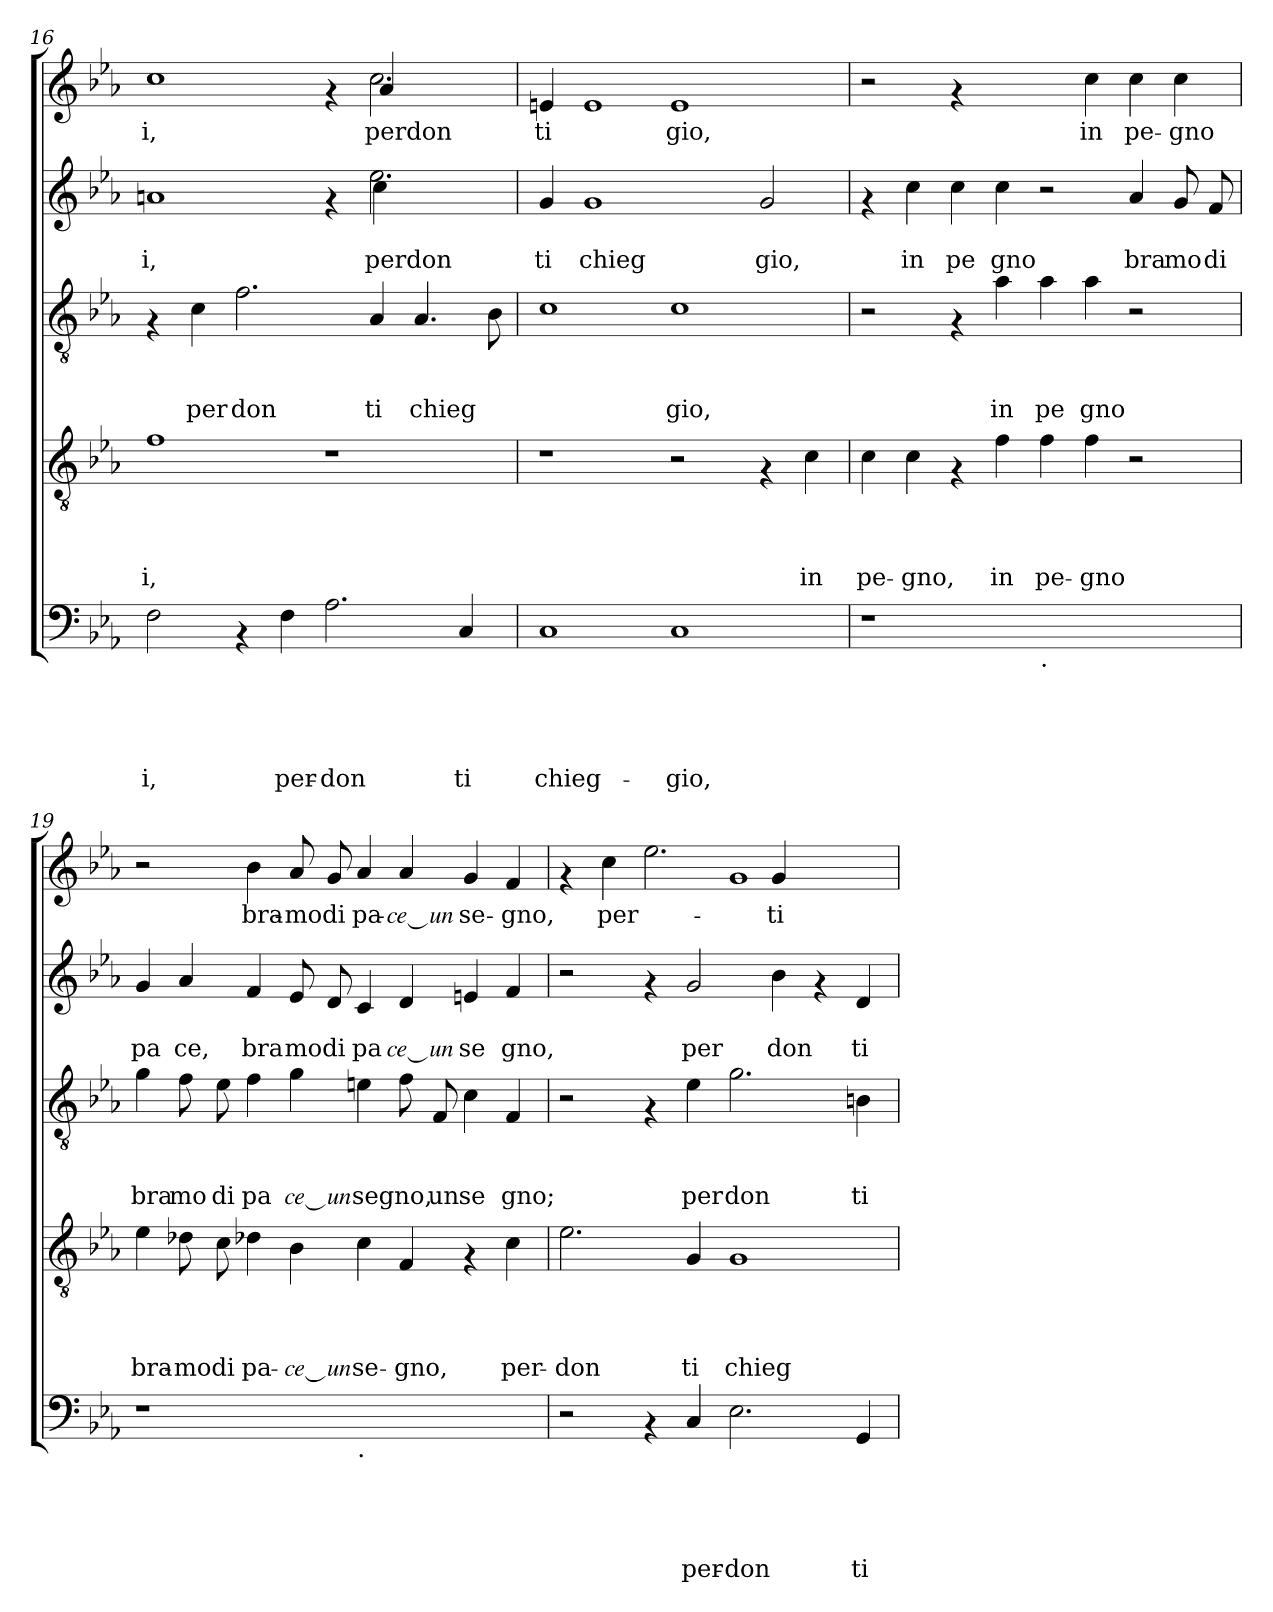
**kern	**text	**text	**text	**text	**text	**kern	**text	**text	**text	**text	**kern	**text	**text	**text	**kern	**text	**text	**kern	**text
*part5	*part5	*part5	*part5	*part5	*part5	*part4	*part4	*part4	*part4	*part4	*part3	*part3	*part3	*part3	*part2	*part2	*part2	*part1	*part1
*staff5	*staff5	*staff5	*staff5	*staff5	*staff5	*staff4	*staff4	*staff4	*staff4	*staff4	*staff3	*staff3	*staff3	*staff3	*staff2	*staff2	*staff2	*staff1	*staff1
*clefF4	*	*	*	*	*	*clefGv2	*	*	*	*	*clefGv2	*	*	*	*clefG2	*	*	*clefG2	*
*k[b-e-a-]	*	*	*	*	*	*k[b-e-a-]	*	*	*	*	*k[b-e-a-]	*	*	*	*k[b-e-a-]	*	*	*k[b-e-a-]	*
*E-:	*	*	*	*	*	*E-:	*	*	*	*	*E-:	*	*	*	*E-:	*	*	*E-:	*
=16	=16	=16	=16	=16	=16	=16	=16	=16	=16	=16	=16	=16	=16	=16	=16	=16	=16	=16	=16
!	!	!	!	!	!LO:LY:b	!	!	!	!	!LO:LY:b	!	!	!	!	!	!	!LO:LY:b	!	!LO:LY:b
*	*	*	*	*	*	*	*	*	*	*	*	*	*	*	*^	*	*	*^	*
2F\	.	.	.	.	-i,	1f	.	.	.	-i,	4rF	.	.	.	1an	1ryy	.	i,	1cc	1ryy	i,
!	!	!	!	!	!	!	!	!	!	!	!	!	!	!LO:LY:b	!	!	!	!	!	!	!
.	.	.	.	.	.	.	.	.	.	.	4c\	.	.	per	.	.	.	.	.	.	.
!	!	!	!	!	!	!	!	!	!	!	!	!	!	!LO:LY:b	!	!	!	!	!	!	!
4rAA	.	.	.	.	.	.	.	.	.	.	2.f\	.	.	don	.	.	.	.	.	.	.
!	!	!	!	!	!LO:LY:b	!	!	!	!	!	!	!	!	!	!	!	!	!	!	!	!
4F\	.	.	.	.	per-	.	.	.	.	.	.	.	.	.	.	.	.	.	.	.	.
!	!	!	!	!	!LO:LY:b	!	!	!	!	!	!	!	!	!	!	!	!	!	!	!	!
2.A-\	.	.	.	.	-don	1r	.	.	.	.	.	.	.	.	4rf	4ryy	.	.	4rf	4ryy	.
!	!	!	!	!	!	!	!	!	!	!	!	!	!	!LO:LY:b	!	!	!	!LO:LY:b	!	!	!LO:LY:b
.	.	.	.	.	.	.	.	.	.	.	4A-/	.	.	ti	2.ee-\	4cc\	.	perdon	2.cc\	4a-/	perdon
!	!	!	!	!	!	!	!	!	!	!	!	!	!	!LO:LY:b	!	!	!	!	!	!	!
.	.	.	.	.	.	.	.	.	.	.	4.A-/	.	.	chieg	.	2ryy	.	.	.	2ryy	.
!	!	!	!	!	!LO:LY:b	!	!	!	!	!	!	!	!	!	!	!	!	!	!	!	!
4C/	.	.	.	.	ti	.	.	.	.	.	.	.	.	.	.	.	.	.	.	.	.
.	.	.	.	.	.	.	.	.	.	.	8B-\	.	.	.	.	.	.	.	.	.	.
*	*	*	*	*	*	*	*	*	*	*	*	*	*	*	*v	*v	*	*	*	*	*
=17	=17	=17	=17	=17	=17	=17	=17	=17	=17	=17	=17	=17	=17	=17	=17	=17	=17	=17	=17	=17
!	!	!	!	!	!LO:LY:b	!	!	!	!	!	!	!	!	!	!	!	!LO:LY:b	!	!	!LO:LY:b
1C	.	.	.	.	chieg-	1r	.	.	.	.	1c	.	.	.	4g/	.	ti	4en/	1ryy	ti
!	!	!	!	!	!	!	!	!	!	!	!	!	!	!	!	!	!LO:LY:b	!	!	!
.	.	.	.	.	.	.	.	.	.	.	.	.	.	.	1g	.	chieg	1e	.	.
!	!	!	!	!	!LO:LY:b	!	!	!	!	!	!	!	!	!LO:LY:b	!	!	!	!	!	!LO:LY:b
1C	.	.	.	.	-gio,	2r	.	.	.	.	1c	.	.	gio,	.	.	.	.	1e	gio,
.	.	.	.	.	.	.	.	.	.	.	.	.	.	.	4ryy	.	.	2.ryy	.	.
!	!	!	!	!	!	!	!	!	!	!	!	!	!	!	!	!	!LO:LY:b	!	!	!
.	.	.	.	.	.	4rF	.	.	.	.	.	.	.	.	2g/	.	gio,	.	.	.
!	!	!	!	!	!	!	!	!	!	!LO:LY:b	!	!	!	!	!	!	!	!	!	!
.	.	.	.	.	.	4c\	.	.	.	in	.	.	.	.	.	.	.	.	.	.
*	*	*	*	*	*	*	*	*	*	*	*	*	*	*	*	*	*	*v	*v	*
!!LO:LB:g=z
=18	=18	=18	=18	=18	=18	=18	=18	=18	=18	=18	=18	=18	=18	=18	=18	=18	=18	=18	=18
!	!	!	!	!	!	!	!	!	!	!LO:LY:b	!	!	!	!	!	!	!	!	!
1r	.	.	.	.	.	4c\	.	.	.	pe-	2r	.	.	.	4rf	.	.	2r	.
!	!	!	!	!	!	!	!	!	!	!LO:LY:b	!	!	!	!	!	!	!LO:LY:b	!	!
.	.	.	.	.	.	4c\	.	.	.	-gno,	.	.	.	.	4cc\	.	in	.	.
!	!	!	!	!	!	!	!	!	!	!	!	!	!	!	!	!	!LO:LY:b	!	!
.	.	.	.	.	.	4rF	.	.	.	.	4rF	.	.	.	4cc\	.	pe	4rf	.
!	!	!	!	!	!	!	!	!	!	!LO:LY:b	!	!	!	!LO:LY:b	!	!	!LO:LY:b	!	!
.	.	.	.	.	.	4f\	.	.	.	in	4a-\	.	.	in	4cc\	.	gno	2ryy	.
!LO:TX:b:t=.	!	!	!	!	!	!	!	!	!	!	!	!	!	!	!	!	!	!	!
!	!	!	!	!	!	!	!	!	!	!LO:LY:b	!	!	!	!LO:LY:b	!	!	!	!	!
1ryy	.	.	.	.	.	4f\	.	.	.	pe-	4a-\	.	.	pe	2r	.	.	.	.
!	!	!	!	!	!	!	!	!	!	!LO:LY:b	!	!	!	!LO:LY:b	!	!	!	!	!LO:LY:b
.	.	.	.	.	.	4f\	.	.	.	-gno	4a-\	.	.	gno	.	.	.	4cc\	in
!	!	!	!	!	!	!	!	!	!	!	!	!	!	!	!	!	!LO:LY:b	!	!LO:LY:b
.	.	.	.	.	.	2r	.	.	.	.	2r	.	.	.	4a-/	.	bra	4cc\	pe-
!	!	!	!	!	!	!	!	!	!	!	!	!	!	!	!	!	!LO:LY:b	!	!LO:LY:b
.	.	.	.	.	.	.	.	.	.	.	.	.	.	.	8g/	.	mo	4cc\	-gno
!	!	!	!	!	!	!	!	!	!	!	!	!	!	!	!	!	!LO:LY:b	!	!
.	.	.	.	.	.	.	.	.	.	.	.	.	.	.	8f/	.	di	.	.
=19	=19	=19	=19	=19	=19	=19	=19	=19	=19	=19	=19	=19	=19	=19	=19	=19	=19	=19	=19
!	!	!	!	!	!	!	!	!	!	!LO:LY:b	!	!	!	!LO:LY:b	!	!	!LO:LY:b	!	!
1r	.	.	.	.	.	4e-\	.	.	.	bra-	4g\	.	.	bra	4g/	.	pa	2r	.
!	!	!	!	!	!	!	!	!	!	!LO:LY:b	!	!	!	!LO:LY:b	!	!	!LO:LY:b	!	!
.	.	.	.	.	.	8d-X\	.	.	.	-mo	8f\	.	.	mo	4a-/	.	ce,	.	.
!	!	!	!	!	!	!	!	!	!	!LO:LY:b	!	!	!	!LO:LY:b	!	!	!	!	!
.	.	.	.	.	.	8c\	.	.	.	di	8e-\	.	.	di	.	.	.	.	.
!	!	!	!	!	!	!	!	!	!	!LO:LY:b	!	!	!	!LO:LY:b	!	!	!LO:LY:b	!	!LO:LY:b
.	.	.	.	.	.	4d-X\	.	.	.	pa-	4f\	.	.	pa	4f/	.	bra	4b-\	bra-
!	!	!	!	!	!	!	!	!	!	!LO:LY:b	!	!	!	!LO:LY:b	!	!	!LO:LY:b	!	!LO:LY:b
.	.	.	.	.	.	4B-\	.	.	.	-ce‿un	4g\	.	.	ce‿un	8e-/	.	mo	8a-/	-mo
!	!	!	!	!	!	!	!	!	!	!	!	!	!	!	!	!	!LO:LY:b	!	!LO:LY:b
.	.	.	.	.	.	.	.	.	.	.	.	.	.	.	8d/	.	di	8g/	di
!LO:TX:b:t=.	!	!	!	!	!	!	!	!	!	!	!	!	!	!	!	!	!	!	!
!	!	!	!	!	!	!	!	!	!	!LO:LY:b	!	!	!	!LO:LY:b	!	!	!LO:LY:b	!	!LO:LY:b
1ryy	.	.	.	.	.	4c\	.	.	.	se-	4en\	.	.	se	4c/	.	pa	4a-/	pa-
!	!	!	!	!	!	!	!	!	!	!LO:LY:b	!	!	!	!LO:LY:b	!	!	!LO:LY:b	!	!LO:LY:b
.	.	.	.	.	.	4F/	.	.	.	-gno,	8f\	.	.	gno,	4d/	.	ce‿un	4a-/	-ce‿un
!	!	!	!	!	!	!	!	!	!	!	!	!	!	!LO:LY:b	!	!	!	!	!
.	.	.	.	.	.	.	.	.	.	.	8F/	.	.	un	.	.	.	.	.
!	!	!	!	!	!	!	!	!	!	!	!	!	!	!LO:LY:b	!	!	!LO:LY:b	!	!LO:LY:b
.	.	.	.	.	.	4rF	.	.	.	.	4c\	.	.	se	4en/	.	se	4g/	se-
!	!	!	!	!	!	!	!	!	!	!LO:LY:b	!	!	!	!LO:LY:b	!	!	!LO:LY:b	!	!LO:LY:b
.	.	.	.	.	.	4c\	.	.	.	per-	4F/	.	.	gno;	4f/	.	gno,	4f/	-gno,
!!LO:PB:g=z
=20	=20	=20	=20	=20	=20	=20	=20	=20	=20	=20	=20	=20	=20	=20	=20	=20	=20	=20	=20
!	!	!	!	!	!	!	!	!	!	!LO:LY:b	!	!	!	!	!	!	!	!	!
*	*	*	*	*	*	*	*	*	*	*	*	*	*	*	*	*	*	*^	*
2r	.	.	.	.	.	2.e-\	.	.	.	-don	2r	.	.	.	2r	.	.	4rf	1ryy	.
!	!	!	!	!	!	!	!	!	!	!	!	!	!	!	!	!	!	!	!	!LO:LY:b
.	.	.	.	.	.	.	.	.	.	.	.	.	.	.	.	.	.	4cc\	.	per-
4rAA	.	.	.	.	.	.	.	.	.	.	4rF	.	.	.	4rf	.	.	2.ee-\	.	.
!	!	!	!	!	!LO:LY:b	!	!	!	!	!LO:LY:b	!	!	!	!LO:LY:b	!	!	!LO:LY:b	!	!	!
4C/	.	.	.	.	per-	4G/	.	.	.	ti	4e-\	.	.	per	2g/	.	per	.	.	.
!	!	!	!	!	!LO:LY:b	!	!	!	!	!LO:LY:b	!	!	!	!LO:LY:b	!	!	!	!	!	!
2.E-\	.	.	.	.	-don	1G	.	.	.	chieg-	2.g\	.	.	don	.	.	.	.	1g	.
!	!	!	!	!	!	!	!	!	!	!	!	!	!	!	!	!	!LO:LY:b	!	!	!LO:LY:b
.	.	.	.	.	.	.	.	.	.	.	.	.	.	.	4b-\	.	don	4g/	.	-ti
.	.	.	.	.	.	.	.	.	.	.	.	.	.	.	4rf	.	.	2ryy	.	.
!	!	!	!	!	!LO:LY:b	!	!	!	!	!	!	!	!	!LO:LY:b	!	!	!LO:LY:b	!	!	!
4GG/	.	.	.	.	ti	.	.	.	.	.	4Bn\	.	.	ti	4d/	.	ti	.	.	.
*	*	*	*	*	*	*	*	*	*	*	*	*	*	*	*	*	*	*v	*v	*
=	=	=	=	=	=	=	=	=	=	=	=	=	=	=	=	=	=	=	=
*-	*-	*-	*-	*-	*-	*-	*-	*-	*-	*-	*-	*-	*-	*-	*-	*-	*-	*-	*-
